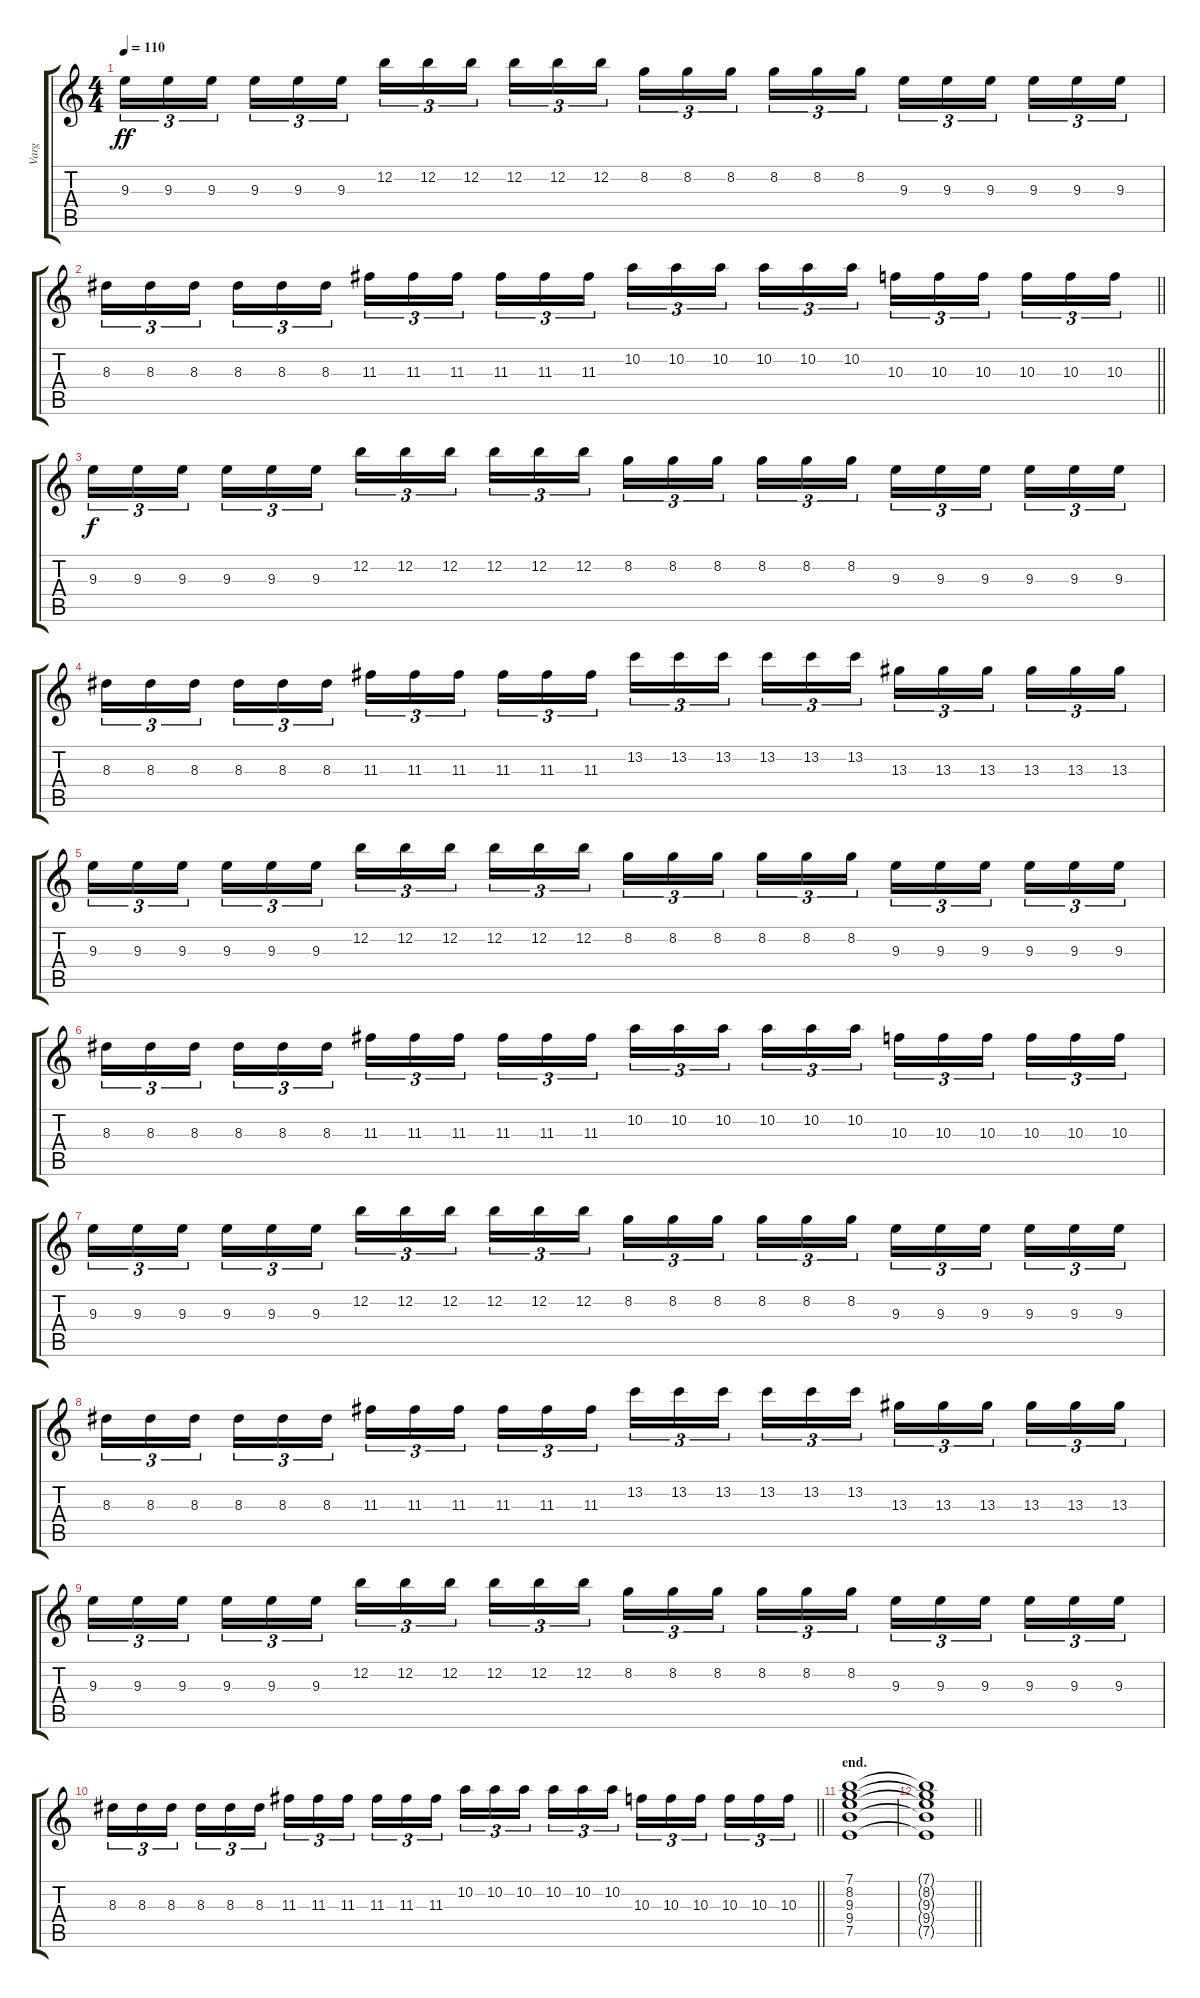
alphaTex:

\track ("Varg" "Varg") {instrument distortionguitar}
\staff {score tabs}
\tuning (E4 B3 G3 D3 A2 E2) {hide}
\ts (4 4)
\tempo 110
\clef g2
\ks c
9.3.16{tu (3 2) dy ff} 9.3.16{tu (3 2)} 9.3.16{tu (3 2) beam splitsecondary} 9.3.16{tu (3 2)} 9.3.16{tu (3 2)} 9.3.16{tu (3 2)} 12.2.16{tu (3 2)} 12.2.16{tu (3 2)} 12.2.16{tu (3 2) beam splitsecondary} 12.2.16{tu (3 2)} 12.2.16{tu (3 2)} 12.2.16{tu (3 2)} 8.2.16{tu (3 2)} 8.2.16{tu (3 2)} 8.2.16{tu (3 2) beam splitsecondary} 8.2.16{tu (3 2)} 8.2.16{tu (3 2)} 8.2.16{tu (3 2)} 9.3.16{tu (3 2)} 9.3.16{tu (3 2)} 9.3.16{tu (3 2) beam splitsecondary} 9.3.16{tu (3 2)} 9.3.16{tu (3 2)} 9.3.16{tu (3 2)} |
\barLineRight lightlight
8.3.16{tu (3 2)} 8.3.16{tu (3 2)} 8.3.16{tu (3 2) beam splitsecondary} 8.3.16{tu (3 2)} 8.3.16{tu (3 2)} 8.3.16{tu (3 2)} 11.3.16{tu (3 2)} 11.3.16{tu (3 2)} 11.3.16{tu (3 2) beam splitsecondary} 11.3.16{tu (3 2)} 11.3.16{tu (3 2)} 11.3.16{tu (3 2)} 10.2.16{tu (3 2)} 10.2.16{tu (3 2)} 10.2.16{tu (3 2) beam splitsecondary} 10.2.16{tu (3 2)} 10.2.16{tu (3 2)} 10.2.16{tu (3 2)} 10.3.16{tu (3 2)} 10.3.16{tu (3 2)} 10.3.16{tu (3 2) beam splitsecondary} 10.3.16{tu (3 2)} 10.3.16{tu (3 2)} 10.3.16{tu (3 2)} |
\section ("" "")
9.3.16{tu (3 2) dy f} 9.3.16{tu (3 2)} 9.3.16{tu (3 2) beam splitsecondary} 9.3.16{tu (3 2)} 9.3.16{tu (3 2)} 9.3.16{tu (3 2)} 12.2.16{tu (3 2)} 12.2.16{tu (3 2)} 12.2.16{tu (3 2) beam splitsecondary} 12.2.16{tu (3 2)} 12.2.16{tu (3 2)} 12.2.16{tu (3 2)} 8.2.16{tu (3 2)} 8.2.16{tu (3 2)} 8.2.16{tu (3 2) beam splitsecondary} 8.2.16{tu (3 2)} 8.2.16{tu (3 2)} 8.2.16{tu (3 2)} 9.3.16{tu (3 2)} 9.3.16{tu (3 2)} 9.3.16{tu (3 2) beam splitsecondary} 9.3.16{tu (3 2)} 9.3.16{tu (3 2)} 9.3.16{tu (3 2)} |
8.3.16{tu (3 2)} 8.3.16{tu (3 2)} 8.3.16{tu (3 2) beam splitsecondary} 8.3.16{tu (3 2)} 8.3.16{tu (3 2)} 8.3.16{tu (3 2)} 11.3.16{tu (3 2)} 11.3.16{tu (3 2)} 11.3.16{tu (3 2) beam splitsecondary} 11.3.16{tu (3 2)} 11.3.16{tu (3 2)} 11.3.16{tu (3 2)} 13.2.16{tu (3 2)} 13.2.16{tu (3 2)} 13.2.16{tu (3 2) beam splitsecondary} 13.2.16{tu (3 2)} 13.2.16{tu (3 2)} 13.2.16{tu (3 2)} 13.3.16{tu (3 2)} 13.3.16{tu (3 2)} 13.3.16{tu (3 2) beam splitsecondary} 13.3.16{tu (3 2)} 13.3.16{tu (3 2)} 13.3.16{tu (3 2)} |
9.3.16{tu (3 2)} 9.3.16{tu (3 2)} 9.3.16{tu (3 2) beam splitsecondary} 9.3.16{tu (3 2)} 9.3.16{tu (3 2)} 9.3.16{tu (3 2)} 12.2.16{tu (3 2)} 12.2.16{tu (3 2)} 12.2.16{tu (3 2) beam splitsecondary} 12.2.16{tu (3 2)} 12.2.16{tu (3 2)} 12.2.16{tu (3 2)} 8.2.16{tu (3 2)} 8.2.16{tu (3 2)} 8.2.16{tu (3 2) beam splitsecondary} 8.2.16{tu (3 2)} 8.2.16{tu (3 2)} 8.2.16{tu (3 2)} 9.3.16{tu (3 2)} 9.3.16{tu (3 2)} 9.3.16{tu (3 2) beam splitsecondary} 9.3.16{tu (3 2)} 9.3.16{tu (3 2)} 9.3.16{tu (3 2)} |
8.3.16{tu (3 2)} 8.3.16{tu (3 2)} 8.3.16{tu (3 2) beam splitsecondary} 8.3.16{tu (3 2)} 8.3.16{tu (3 2)} 8.3.16{tu (3 2)} 11.3.16{tu (3 2)} 11.3.16{tu (3 2)} 11.3.16{tu (3 2) beam splitsecondary} 11.3.16{tu (3 2)} 11.3.16{tu (3 2)} 11.3.16{tu (3 2)} 10.2.16{tu (3 2)} 10.2.16{tu (3 2)} 10.2.16{tu (3 2) beam splitsecondary} 10.2.16{tu (3 2)} 10.2.16{tu (3 2)} 10.2.16{tu (3 2)} 10.3.16{tu (3 2)} 10.3.16{tu (3 2)} 10.3.16{tu (3 2) beam splitsecondary} 10.3.16{tu (3 2)} 10.3.16{tu (3 2)} 10.3.16{tu (3 2)} |
9.3.16{tu (3 2)} 9.3.16{tu (3 2)} 9.3.16{tu (3 2) beam splitsecondary} 9.3.16{tu (3 2)} 9.3.16{tu (3 2)} 9.3.16{tu (3 2)} 12.2.16{tu (3 2)} 12.2.16{tu (3 2)} 12.2.16{tu (3 2) beam splitsecondary} 12.2.16{tu (3 2)} 12.2.16{tu (3 2)} 12.2.16{tu (3 2)} 8.2.16{tu (3 2)} 8.2.16{tu (3 2)} 8.2.16{tu (3 2) beam splitsecondary} 8.2.16{tu (3 2)} 8.2.16{tu (3 2)} 8.2.16{tu (3 2)} 9.3.16{tu (3 2)} 9.3.16{tu (3 2)} 9.3.16{tu (3 2) beam splitsecondary} 9.3.16{tu (3 2)} 9.3.16{tu (3 2)} 9.3.16{tu (3 2)} |
8.3.16{tu (3 2)} 8.3.16{tu (3 2)} 8.3.16{tu (3 2) beam splitsecondary} 8.3.16{tu (3 2)} 8.3.16{tu (3 2)} 8.3.16{tu (3 2)} 11.3.16{tu (3 2)} 11.3.16{tu (3 2)} 11.3.16{tu (3 2) beam splitsecondary} 11.3.16{tu (3 2)} 11.3.16{tu (3 2)} 11.3.16{tu (3 2)} 13.2.16{tu (3 2)} 13.2.16{tu (3 2)} 13.2.16{tu (3 2) beam splitsecondary} 13.2.16{tu (3 2)} 13.2.16{tu (3 2)} 13.2.16{tu (3 2)} 13.3.16{tu (3 2)} 13.3.16{tu (3 2)} 13.3.16{tu (3 2) beam splitsecondary} 13.3.16{tu (3 2)} 13.3.16{tu (3 2)} 13.3.16{tu (3 2)} |
9.3.16{tu (3 2)} 9.3.16{tu (3 2)} 9.3.16{tu (3 2) beam splitsecondary} 9.3.16{tu (3 2)} 9.3.16{tu (3 2)} 9.3.16{tu (3 2)} 12.2.16{tu (3 2)} 12.2.16{tu (3 2)} 12.2.16{tu (3 2) beam splitsecondary} 12.2.16{tu (3 2)} 12.2.16{tu (3 2)} 12.2.16{tu (3 2)} 8.2.16{tu (3 2)} 8.2.16{tu (3 2)} 8.2.16{tu (3 2) beam splitsecondary} 8.2.16{tu (3 2)} 8.2.16{tu (3 2)} 8.2.16{tu (3 2)} 9.3.16{tu (3 2)} 9.3.16{tu (3 2)} 9.3.16{tu (3 2) beam splitsecondary} 9.3.16{tu (3 2)} 9.3.16{tu (3 2)} 9.3.16{tu (3 2)} |
\barLineRight lightlight
8.3.16{tu (3 2)} 8.3.16{tu (3 2)} 8.3.16{tu (3 2) beam splitsecondary} 8.3.16{tu (3 2)} 8.3.16{tu (3 2)} 8.3.16{tu (3 2)} 11.3.16{tu (3 2)} 11.3.16{tu (3 2)} 11.3.16{tu (3 2) beam splitsecondary} 11.3.16{tu (3 2)} 11.3.16{tu (3 2)} 11.3.16{tu (3 2)} 10.2.16{tu (3 2)} 10.2.16{tu (3 2)} 10.2.16{tu (3 2) beam splitsecondary} 10.2.16{tu (3 2)} 10.2.16{tu (3 2)} 10.2.16{tu (3 2)} 10.3.16{tu (3 2)} 10.3.16{tu (3 2)} 10.3.16{tu (3 2) beam splitsecondary} 10.3.16{tu (3 2)} 10.3.16{tu (3 2)} 10.3.16{tu (3 2)} |
\section ("" "end.")
(7.1 8.2 9.3 9.4 7.5).1 |
\barLineRight lightlight
(7.1{t} 8.2{t} 9.3{t} 9.4{t} 7.5{t}).1
